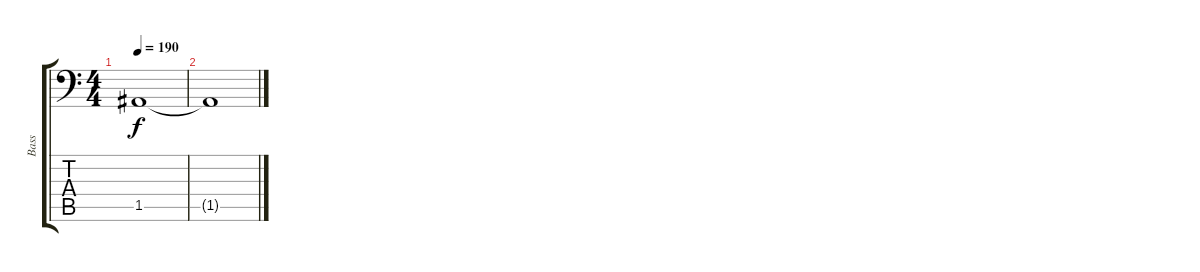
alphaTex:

\track ("Bass" "Bass") {instrument electricbasspick}
\staff {score tabs}
\tuning (E3 B2 G2 D2 A1 D1) {hide}
\ts (4 4)
\tempo 190
\clef f4
\ks c
1.5{t}.1{dy f} |
1.5{t}.1
